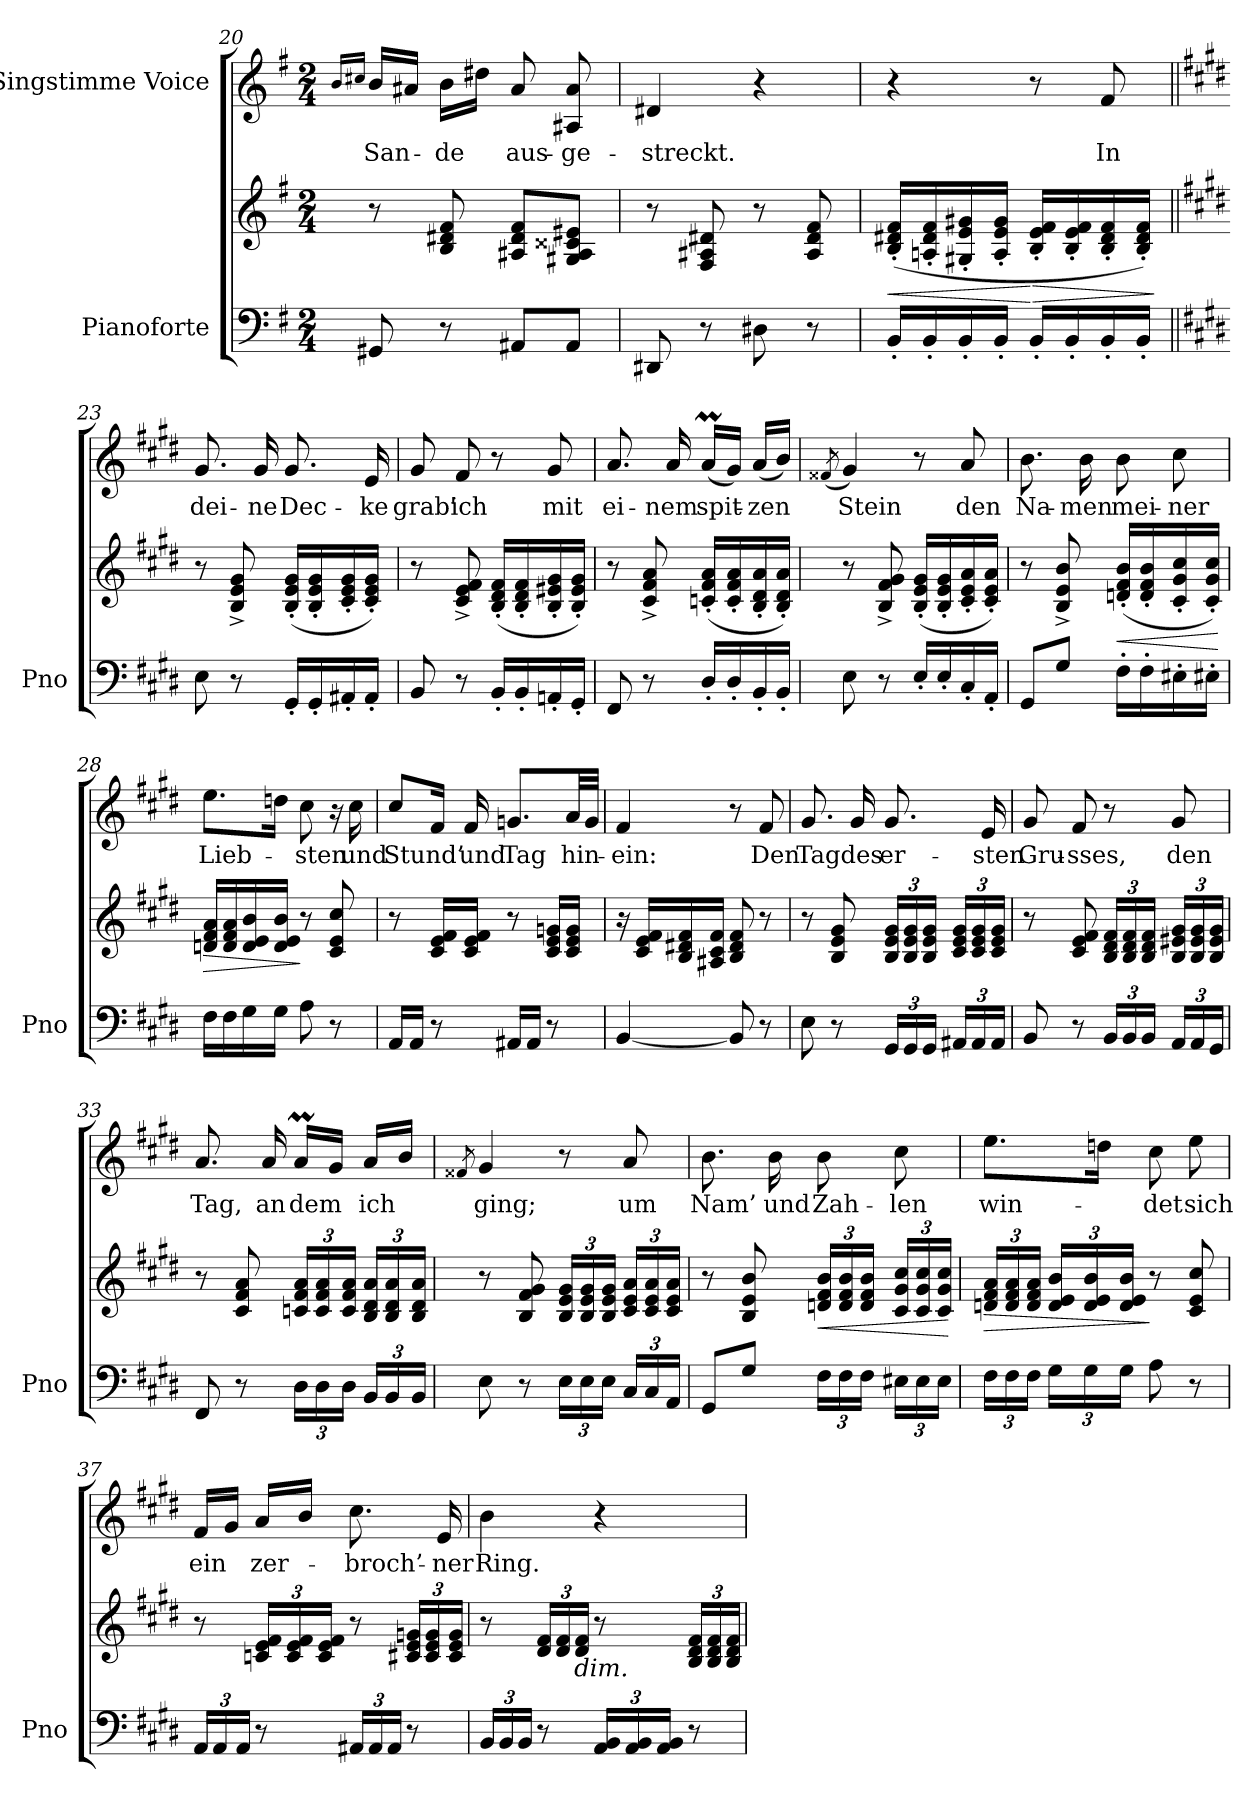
**kern	**kern	**dynam	**kern	**text
*part2	*part2	*part2	*part1	*part1
*staff3	*staff2	*staff2/3	*staff1	*staff1
*I"Pianoforte	*	*	*I"Singstimme Voice	*
*I'Pno	*	*	*	*
*clefF4	*clefG2	*	*clefG2	*
*k[f#]	*k[f#]	*	*k[f#]	*
*M2/4	*M2/4	*	*M2/4	*
=20	=20	=20	=20	=20
.	.	.	16qb/LL	.
.	.	.	16qcc#X/JJ	.
!	!	!	!	!LO:LY:b
8GG#X/	8r	.	16b/LL	San-
.	.	.	16a#X/JJ	.
!	!	!	!	!LO:LY:b
8r	8B/ 8d#X/ 8f#/	.	16b\LL	-de
.	.	.	16dd#X\JJ	.
!	!	!	!	!LO:LY:b
8AA#X/L	8A#X/ 8d#/ 8f#/L	.	8a#/	aus-
!	!	!	!	!LO:LY:b
8AA#/J	8G#X/ 8A#/ 8c##X/ 8e#X/J	.	8A#X/ 8a#/	-ge-
!!LO:PB:g=z
=21	=21	=21	=21	=21
!	!	!	!	!LO:LY:b
8DD#X/	8r	.	4d#X/	-streckt.
8r	8F#/ 8A#X/ 8d#X/	.	.	.
8D#X\	8r	.	4r	.
8r	8A#/ 8d#/ 8f#/	.	.	.
=22	=22	=22	=22	=22
!	!	!LO:HP:b	!	!
16BB'/LL	(>16B/' 16d#X/' 16f#/'LL	<	4r	.
16BB'/	16An/' 16d#/' 16f#/'	.	.	.
16BB'/	16G#X/' 16e/' 16g#X/'	.	.	.
16BB'/JJ	16A/' 16e/' 16g#/'JJ	.	.	.
!	!	!LO:HP:n=1:b	!	!
16BB'/LL	16B/' 16e/' 16f#/'LL	[ >	8r	.
16BB'/	16B/' 16e/' 16f#/'	.	.	.
!	!	!	!	!LO:LY:b
16BB'/	16B/' 16d#/' 16f#/'	.	8f#/	In
16BB'/JJ	16B/' 16d#/' 16f#/'JJ)	.	.	.
.	.	]	.	.
=23||	=23||	=23||	=23||	=23||
*k[f#c#g#d#]	*k[f#c#g#d#]	*	*k[f#c#g#d#]	*
!	!	!	!	!LO:LY:b
8E\	8r	.	8.g#/	dei-
8r	8B/^ 8e/^ 8g#/^	.	.	.
!	!	!	!	!LO:LY:b
.	.	.	16g#/	-ne
!	!	!	!	!LO:LY:b
16GG#'/LL	(<16B/' 16e/' 16g#/'LL	.	8.g#/	Dec-
16GG#'/	16B/' 16e/' 16g#/'	.	.	.
16AA#X'/	16c#/' 16e/' 16g#/'	.	.	.
!	!	!	!	!LO:LY:b
16AA#'/JJ	16c#/' 16e/' 16g#/'JJ)	.	16e/	-ke
=24	=24	=24	=24	=24
!	!	!	!	!LO:LY:b
8BB/	8r	.	8g#/	grab'
!	!	!	!	!LO:LY:b
8r	8c#/^ 8e/^ 8f#/^	.	8f#/	ich
16BB'/LL	(<16B/' 16d#/' 16f#/'LL	.	8r	.
16BB'/	16B/' 16d#/' 16f#/'	.	.	.
!	!	!	!	!LO:LY:b
16AAn'/	16B/' 16e#X/' 16g#/'	.	8g#/	mit
16GG#'/JJ	16B/' 16e#/' 16g#/'JJ)	.	.	.
!!LO:LB:g=z
=25	=25	=25	=25	=25
!	!	!	!	!LO:LY:b
8FF#/	8r	.	8.a/	ei-
8r	8c#/^ 8f#/^ 8a/^	.	.	.
!	!	!	!	!LO:LY:b
.	.	.	16a/	-nem
!	!	!	!	!LO:LY:b
16D#'/LL	(<16cn/' 16f#/' 16a/'LL	.	(<16aM/LL	spit-
16D#'/	16c/' 16f#/' 16a/'	.	16g#/JJ)	.
!	!	!	!	!LO:LY:b
16BB'/	16B/' 16d#/' 16a/'	.	(<16a/LL	-zen
16BB'/JJ	16B/' 16d#/' 16a/'JJ)	.	16b/JJ)	.
=26	=26	=26	=26	=26
.	.	.	(<8qf##X/	.
!	!	!	!	!LO:LY:b
8E\	8r	.	4g#/)	Stein
8r	8B/^ 8f#/^ 8g#/^	.	.	.
16E'/LL	(<16B/' 16e/' 16g#/'LL	.	8r	.
16E'/	16B/' 16e/' 16g#/'	.	.	.
!	!	!	!	!LO:LY:b
16C#'/	16c#/' 16e/' 16a/'	.	8a/	den
16AA'/JJ	16c#/' 16e/' 16a/'JJ)	.	.	.
=27	=27	=27	=27	=27
!	!	!	!	!LO:LY:b
8GG#/L	8r	.	8.b\	Na-
8G#/J	8B/^ 8e/^ 8b/^	.	.	.
!	!	!	!	!LO:LY:b
.	.	.	16b\	-men
!	!	!LO:HP:b	!	!LO:LY:b
16F#'\LL	(<16dn/' 16f#/' 16b/'LL	<	8b\	mei-
16F#'\	16d/' 16f#/' 16b/'	.	.	.
!	!	!	!	!LO:LY:b
16E#X'\	16c#/' 16g#/' 16cc#/'	.	8cc#\	-ner
16E#X'\JJ	16c#/' 16g#/' 16cc#/'JJ)	.	.	.
.	.	[	.	.
=28	=28	=28	=28	=28
!	!	!LO:HP:b	!	!LO:LY:b
16F#\LL	16dn/ 16f#/ 16a/LL	>	8.ee\L	Lieb-
16F#\	16d/ 16f#/ 16a/	.	.	.
16G#\	16d/ 16e/ 16b/	.	.	.
16G#\JJ	16d/ 16e/ 16b/JJ	.	16ddn\Jk	.
!	!	!	!	!LO:LY:b
8A\	8r	]	8cc#\	-sten
8r	8c#/ 8e/ 8cc#/	.	16r	.
!	!	!	!	!LO:LY:b
.	.	.	16cc#\	und
!!LO:LB:g=z
=29	=29	=29	=29	=29
!	!	!	!	!LO:LY:b
16AA/LL	8r	.	8cc#/L	Stund’
16AA/JJ	.	.	.	.
8r	16c#/ 16e/ 16f#/LL	.	16f#/Jk	.
!	!	!	!	!LO:LY:b
.	16c#/ 16e/ 16f#/JJ	.	16f#/	und
!	!	!	!	!LO:LY:b
16AA#X/LL	8r	.	8.gn/L	Tag
16AA#/JJ	.	.	.	.
8r	16c#/ 16e/ 16gn/LL	.	.	.
!	!	!	!	!LO:LY:b
.	16c#/ 16e/ 16g/JJ	.	32a/LL	hin-
.	.	.	32g/JJJ	.
=30	=30	=30	=30	=30
!	!	!	!	!LO:LY:b
[4BB/	16r	.	4f#/	-ein:
.	16c#/ 16e/ 16f#/LL	.	.	.
.	16B/ 16d#X/ 16f#/	.	.	.
.	16A#X/ 16c#/ 16f#/JJ	.	.	.
8BB/]	8B/ 8d#/ 8f#/	.	8r	.
!	!	!	!	!LO:LY:b
8r	8r	.	8f#/	Den
=31	=31	=31	=31	=31
!	!	!	!	!LO:LY:b
8E\	8r	.	8.g#/	Tag
8r	8B/ 8e/ 8g#/	.	.	.
!	!	!	!	!LO:LY:b
.	.	.	16g#/	des
*Xbrackettup	*Xbrackettup	*	*	*
!	!	!	!	!LO:LY:b
24GG#/LL	24B/ 24e/ 24g#/LL	.	8.g#/	er-
24GG#/	24B/ 24e/ 24g#/	.	.	.
24GG#/JJ	24B/ 24e/ 24g#/JJ	.	.	.
24AA#X/LL	24c#/ 24e/ 24g#/LL	.	.	.
24AA#/	24c#/ 24e/ 24g#/	.	.	.
!	!	!	!	!LO:LY:b
.	.	.	16e/	-sten
24AA#/JJ	24c#/ 24e/ 24g#/JJ	.	.	.
=32	=32	=32	=32	=32
!	!	!	!	!LO:LY:b
8BB/	8r	.	8g#/	Gru-
!	!	!	!	!LO:LY:b
8r	8c#/ 8e/ 8f#/	.	8f#/	-sses,
24BB/LL	24B/ 24d#/ 24f#/LL	.	8r	.
24BB/	24B/ 24d#/ 24f#/	.	.	.
24BB/JJ	24B/ 24d#/ 24f#/JJ	.	.	.
!	!	!	!	!LO:LY:b
24AA/LL	24B/ 24e#X/ 24g#/LL	.	8g#/	den
24AA/	24B/ 24e#/ 24g#/	.	.	.
24GG#/JJ	24B/ 24e#/ 24g#/JJ	.	.	.
!!LO:LB:g=z
=33	=33	=33	=33	=33
!	!	!	!	!LO:LY:b
8FF#/	8r	.	8.a/	Tag,
8r	8c#/ 8f#/ 8a/	.	.	.
!	!	!	!	!LO:LY:b
.	.	.	16a/	an
!	!	!	!	!LO:LY:b
24D#\LL	24cn/ 24f#/ 24a/LL	.	16aM/LL	dem
24D#\	24c/ 24f#/ 24a/	.	.	.
.	.	.	16g#/JJ	.
24D#\JJ	24c/ 24f#/ 24a/JJ	.	.	.
!	!	!	!	!LO:LY:b
24BB/LL	24B/ 24d#/ 24a/LL	.	16a/LL	ich
24BB/	24B/ 24d#/ 24a/	.	.	.
.	.	.	16b/JJ	.
24BB/JJ	24B/ 24d#/ 24a/JJ	.	.	.
=34	=34	=34	=34	=34
.	.	.	8qf##X/	.
!	!	!	!	!LO:LY:b
8E\	8r	.	4g#/	ging;
8r	8B/ 8f#/ 8g#/	.	.	.
24E\LL	24B/ 24e/ 24g#/LL	.	8r	.
24E\	24B/ 24e/ 24g#/	.	.	.
24E\JJ	24B/ 24e/ 24g#/JJ	.	.	.
!	!	!	!	!LO:LY:b
24C#/LL	24c#/ 24e/ 24a/LL	.	8a/	um
24C#/	24c#/ 24e/ 24a/	.	.	.
24AA/JJ	24c#/ 24e/ 24a/JJ	.	.	.
=35	=35	=35	=35	=35
!	!	!	!	!LO:LY:b
8GG#/L	8r	.	8.b\	Nam’
8G#/J	8B/ 8e/ 8b/	.	.	.
!	!	!	!	!LO:LY:b
.	.	.	16b\	und
!	!	!LO:HP:b	!	!LO:LY:b
24F#\LL	24dn/ 24f#/ 24b/LL	<	8b\	Zah-
24F#\	24d/ 24f#/ 24b/	.	.	.
24F#\JJ	24d/ 24f#/ 24b/JJ	.	.	.
!	!	!	!	!LO:LY:b
24E#X\LL	24c#/ 24g#/ 24cc#/LL	.	8cc#\	-len
24E#\	24c#/ 24g#/ 24cc#/	.	.	.
24E#\JJ	24c#/ 24g#/ 24cc#/JJ	.	.	.
.	.	[	.	.
=36	=36	=36	=36	=36
!	!	!LO:HP:b	!	!LO:LY:b
24F#\LL	24dn/ 24f#/ 24a/LL	>	8.ee\L	win-
24F#\	24d/ 24f#/ 24a/	.	.	.
24F#\JJ	24d/ 24f#/ 24a/JJ	.	.	.
24G#\LL	24d/ 24e/ 24b/LL	.	.	.
24G#\	24d/ 24e/ 24b/	.	.	.
.	.	.	16ddn\Jk	.
24G#\JJ	24d/ 24e/ 24b/JJ	.	.	.
!	!	!	!	!LO:LY:b
8A\	8r	]	8cc#\	-det
!	!	!	!	!LO:LY:b
8r	8c#/ 8e/ 8cc#/	.	8ee\	sich
!!LO:LB:g=z
=37	=37	=37	=37	=37
!	!	!	!	!LO:LY:b
24AA/LL	8r	.	16f#/LL	ein
24AA/	.	.	.	.
.	.	.	16g#/JJ	.
24AA/JJ	.	.	.	.
!	!	!	!	!LO:LY:b
8r	24cn/ 24e/ 24f#/LL	.	16a/LL	zer-
.	24c/ 24e/ 24f#/	.	.	.
.	.	.	16b/JJ	.
.	24c/ 24e/ 24f#/JJ	.	.	.
!	!	!	!	!LO:LY:b
24AA#X/LL	8r	.	8.cc#\	-broch’-
24AA#/	.	.	.	.
24AA#/JJ	.	.	.	.
8r	24c#X/ 24e/ 24gn/LL	.	.	.
.	24c#/ 24e/ 24g/	.	.	.
!	!	!	!	!LO:LY:b
.	.	.	16e/	-ner
.	24c#/ 24e/ 24g/JJ	.	.	.
=38	=38	=38	=38	=38
*^	*	*	*	*
!	!	!	!	!	!LO:LY:b
24BB/LL	4ryy	8r	.	4b\	Ring.
24BB/	.	.	.	.	.
24BB/JJ	.	.	.	.	.
8r	.	24d#/ 24f#/LL	.	.	.
.	.	24d#/ 24f#/	.	.	.
!	!	!LO:TX:b:i:t=dim.	!	!	!
.	.	24d#/ 24f#/JJ	.	.	.
24AA/ 24BB/LL	8ryy	8r	.	4r	.
24AA/ 24BB/	.	.	.	.	.
24AA/ 24BB/JJ	.	.	.	.	.
8r	8ryy	24B/ 24d#/ 24f#/LL	.	.	.
.	.	24B/ 24d#/ 24f#/	.	.	.
.	.	24B/ 24d#/ 24f#/JJ	.	.	.
*v	*v	*	*	*	*
=	=	=	=	=
*-	*-	*-	*-	*-
